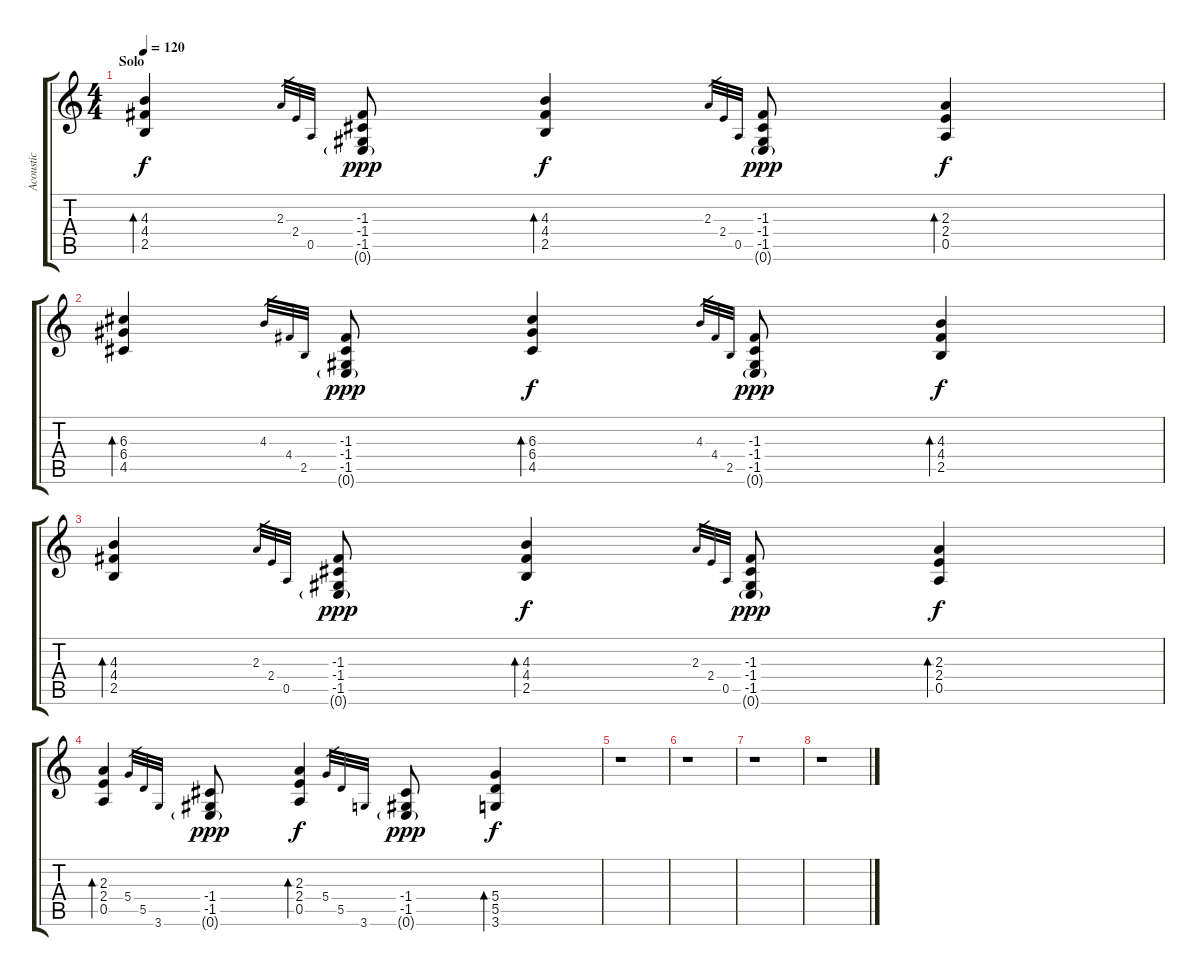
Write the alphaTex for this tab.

\track ("Acoustic" "Acoustic") {instrument acousticguitarsteel}
\staff {score tabs}
\tuning (E4 B3 G3 D3 A2 E2) {hide}
\ts (4 4)
\section ("" "Solo")
\tempo 120
\clef g2
\ks c
(4.3 4.4 2.5).4{bd 480 dy f volume 8} 2.3.32{gr} 2.4.32{gr} 0.5.32{gr} (-1.3 -1.4 -1.5 0.6{g}).8{dy ppp} (4.3 4.4 2.5).4{bd 480 dy f} 2.3.32{gr} 2.4.32{gr} 0.5.32{gr} (-1.3 -1.4 -1.5 0.6{g}).8{dy ppp} (2.3 2.4 0.5).4{bd 480 dy f} |
(6.3 6.4 4.5).4{bd 480} 4.3.32{gr} 4.4.32{gr} 2.5.32{gr} (-1.3 -1.4 -1.5 0.6{g}).8{dy ppp} (6.3 6.4 4.5).4{bd 480 dy f} 4.3.32{gr} 4.4.32{gr} 2.5.32{gr} (-1.3 -1.4 -1.5 0.6{g}).8{dy ppp} (4.3 4.4 2.5).4{bd 480 dy f} |
(4.3 4.4 2.5).4{bd 480} 2.3.32{gr} 2.4.32{gr} 0.5.32{gr} (-1.3 -1.4 -1.5 0.6{g}).8{dy ppp} (4.3 4.4 2.5).4{bd 480 dy f} 2.3.32{gr} 2.4.32{gr} 0.5.32{gr} (-1.3 -1.4 -1.5 0.6{g}).8{dy ppp} (2.3 2.4 0.5).4{bd 480 dy f} |
(2.3 2.4 0.5).4{bd 480} 5.4.32{gr} 5.5.32{gr} 3.6.32{gr} (-1.4 -1.5 0.6{g}).8{dy ppp} (2.3 2.4 0.5).4{bd 480 dy f} 5.4.32{gr} 5.5.32{gr} 3.6.32{gr} (-1.4 -1.5 0.6{g}).8{dy ppp} (5.4 5.5 3.6).4{bd 480 dy f} |
r.1 |
r.1 |
r.1 |
r.1
